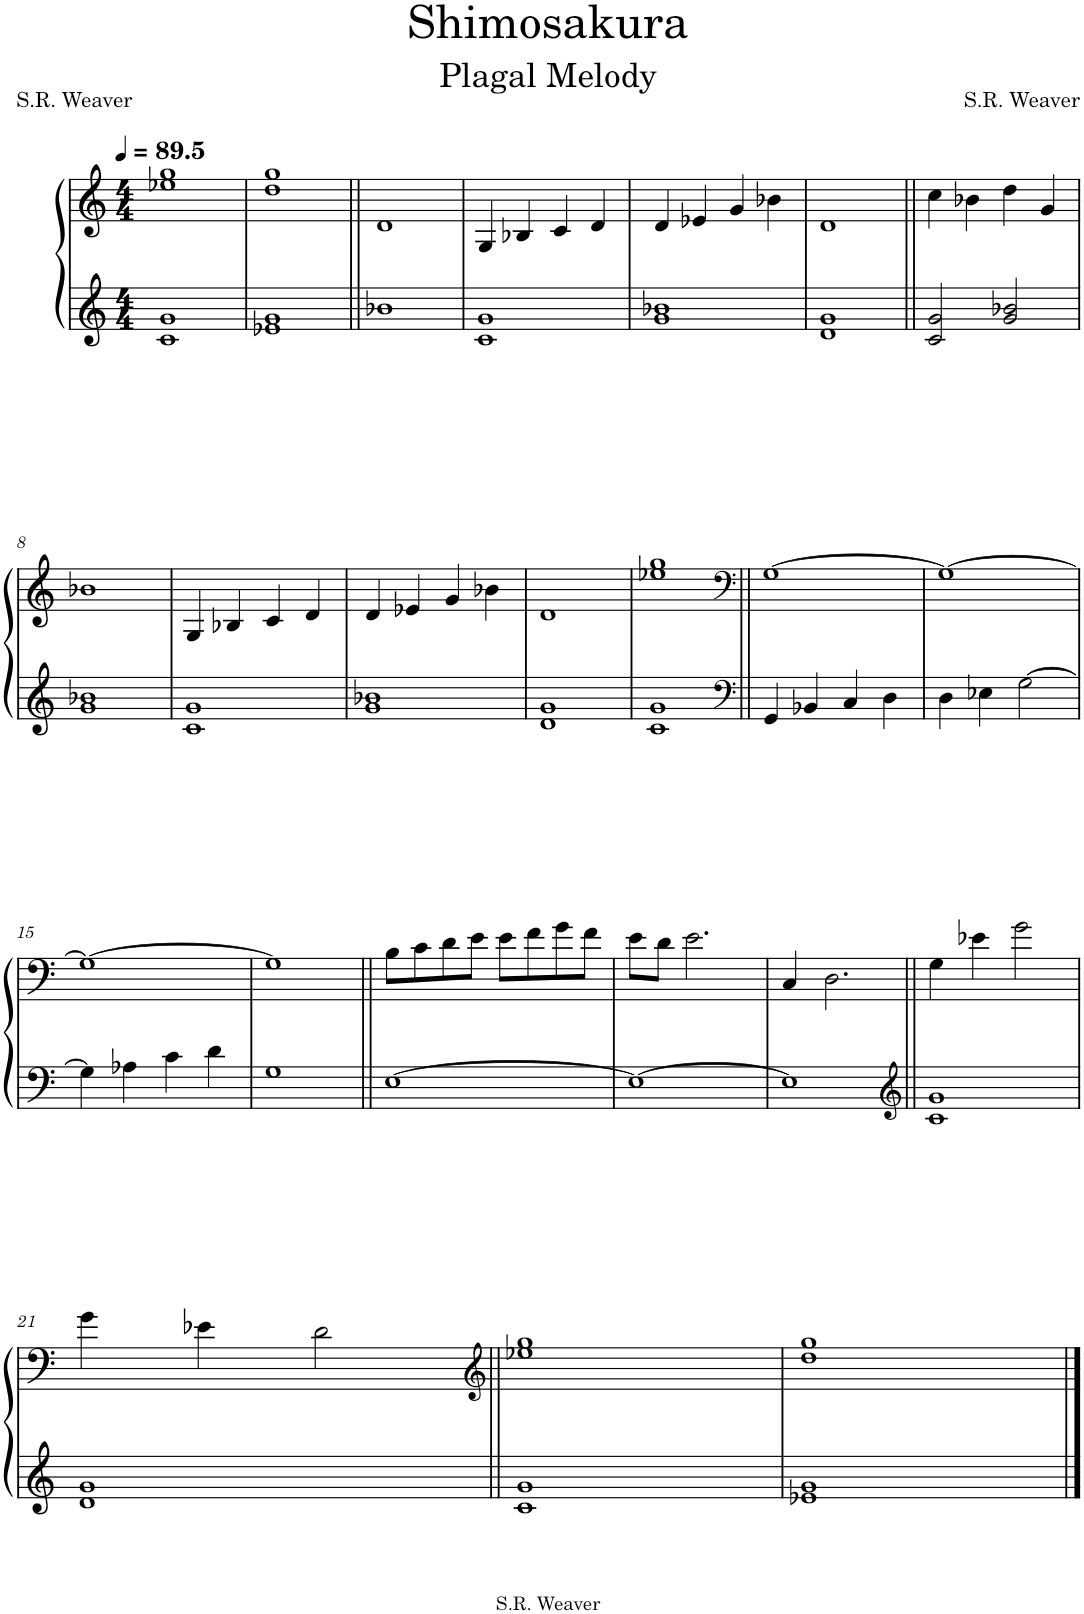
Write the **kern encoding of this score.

**kern	**kern
*part1	*part1
*staff2	*staff1
*I"Piano	*
*I'Pno.	*
*clefG2	*clefG2
*k[]	*k[]
*M4/4	*M4/4
*MM90	*MM90
=1	=1
1c 1g	1ee-X 1gg
=2	=2
1e-X 1g	1dd 1gg
=3||	=3||
1b-X	1d
=4	=4
1c 1g	4G/
.	4B-X/
.	4c/
.	4d/
=5	=5
1g 1b-X	4d/
.	4e-X/
.	4g/
.	4b-X\
=6	=6
1d 1g	1d
=7||	=7||
2c/ 2g/	4cc\
.	4b-X\
2g/ 2b-X/	4dd\
.	4g/
!!LO:LB:g=z
=8	=8
1g 1b-X	1b-X
=9	=9
1c 1g	4G/
.	4B-X/
.	4c/
.	4d/
=10	=10
1g 1b-X	4d/
.	4e-X/
.	4g/
.	4b-X\
=11	=11
1d 1g	1d
=12	=12
1c 1g	1ee-X 1gg
=13||	=13||
*clefF4	*clefF4
4GG/	[1G
4BB-X/	.
4C/	.
4D\	.
=14	=14
4D\	1G_
4E-X\	.
[2G\	.
!!LO:LB:g=z
=15	=15
4G\]	1G_
4A-X\	.
4c\	.
4d\	.
=16	=16
1G	1G]
=17||	=17||
[1E	8B\L
.	8c\
.	8d\
.	8e\J
.	8e\L
.	8f\
.	8g\
.	8f\J
=18	=18
1E_	8e\L
.	8d\J
.	2.e\
=19	=19
1E]	4C/
.	2.D\
=20||	=20||
*clefG2	*
1c 1g	4G\
.	4e-X\
.	2g\
!!LO:LB:g=z
=21	=21
1d 1g	4g\
.	4e-X\
.	2d\
=22||	=22||
*	*clefG2
1c 1g	1ee-X 1gg
=23	=23
1e-X 1g	1dd 1gg
==	==
*-	*-
